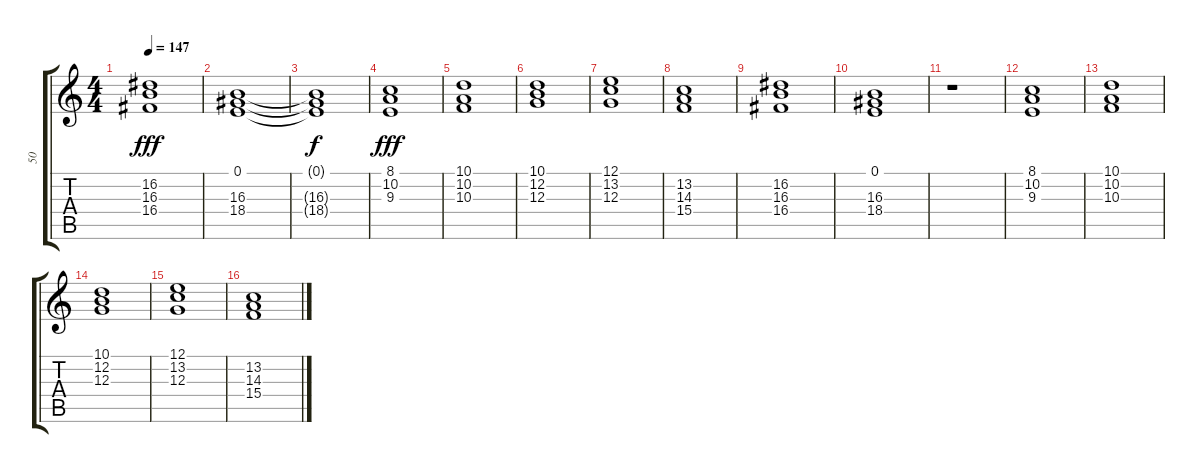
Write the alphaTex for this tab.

\track ("50" "50") {instrument synthstrings1}
\staff {score tabs}
\tuning (E4 B3 G3 D3 A2 E2) {hide}
\ts (4 4)
\tempo 147
\clef g2
\ks c
(16.2 16.3 16.4).1{dy fff} |
(0.1 16.3 18.4).1 |
(0.1{t} 16.3{t} 18.4{t}).1{dy f} |
(8.1 10.2 9.3).1{dy fff} |
(10.1 10.2 10.3).1 |
(10.1 12.2 12.3).1 |
(12.1 13.2 12.3).1 |
(13.2 14.3 15.4).1 |
(16.2 16.3 16.4).1 |
(0.1 16.3 18.4).1 |
r.1 |
(8.1 10.2 9.3).1 |
(10.1 10.2 10.3).1 |
(10.1 12.2 12.3).1 |
(12.1 13.2 12.3).1 |
(13.2 14.3 15.4).1
